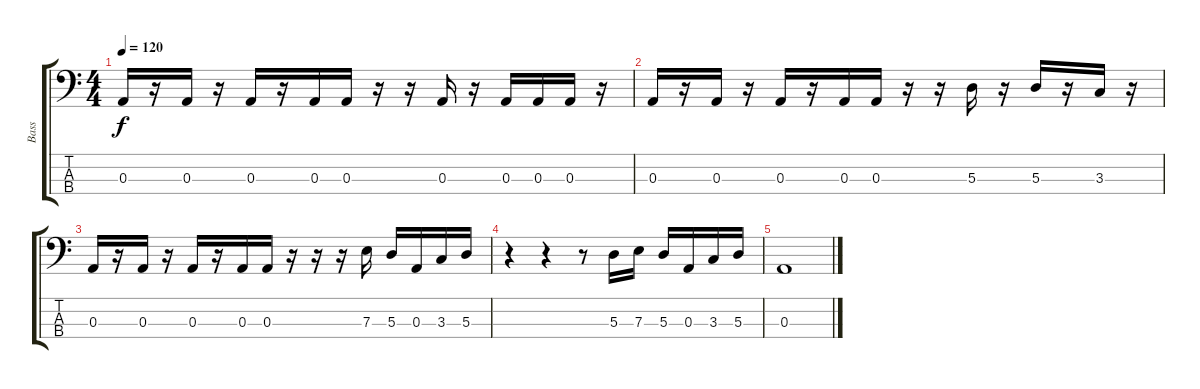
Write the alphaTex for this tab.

\track ("Bass" "Bass") {instrument electricbassfinger}
\staff {score tabs}
\tuning (G2 D2 A1 E1) {hide}
\ts (4 4)
\tempo 120
\clef f4
\ks c
0.3.16{dy f} r.16 0.3.16 r.16 0.3.16 r.16 0.3.16 0.3.16 r.16 r.16 0.3.16 r.16 0.3.16 0.3.16 0.3.16 r.16 |
0.3.16 r.16 0.3.16 r.16 0.3.16 r.16 0.3.16 0.3.16 r.16 r.16 5.3.16 r.16 5.3.16 r.16 3.3.16 r.16 |
0.3.16 r.16 0.3.16 r.16 0.3.16 r.16 0.3.16 0.3.16 r.16 r.16 r.16 7.3.16 5.3.16 0.3.16 3.3.16 5.3.16 |
r.4 r.4 r.8 5.3.16 7.3.16 5.3.16 0.3.16 3.3.16 5.3.16 |
0.3.1
